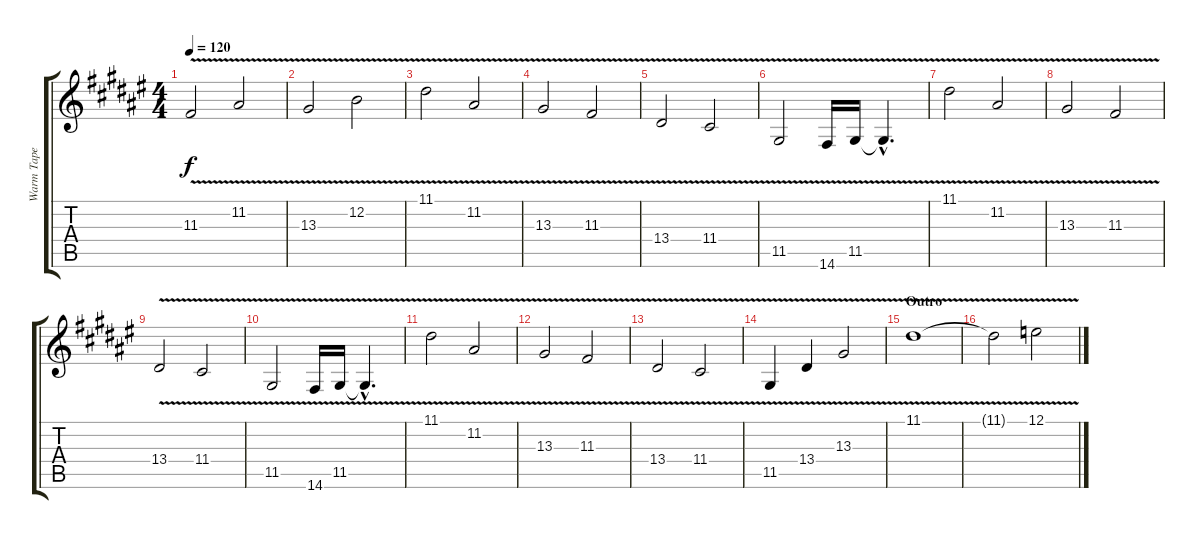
\track ("Warm Tape" "Warm Tape") {instrument pad2warm}
\staff {score tabs}
\tuning (E4 B3 G3 D3 A2 E2) {hide}
\ts (4 4)
\tempo 120
\clef g2
\ks f#
11.3{v}.2{dy f} 11.2{v}.2 |
13.3{v}.2 12.2{v}.2 |
11.1{v}.2 11.2{v}.2 |
13.3{v}.2 11.3{v}.2 |
13.4{v}.2 11.4{v}.2 |
11.5{v}.2 14.6{v}.16 11.5{v}.16 11.5{hac t}.4{d} |
11.1{v}.2 11.2{v}.2 |
13.3{v}.2 11.3{v}.2 |
13.4{v}.2 11.4{v}.2 |
11.5{v}.2 14.6{v}.16 11.5{v}.16 11.5{hac t}.4{d} |
11.1{v}.2 11.2{v}.2 |
13.3{v}.2 11.3{v}.2 |
13.4{v}.2 11.4{v}.2 |
11.5{v}.4 13.4{v}.4 13.3{v}.2 |
\section ("" "Outro")
11.1{v}.1 |
11.1{t}.2 12.1{v}.2
